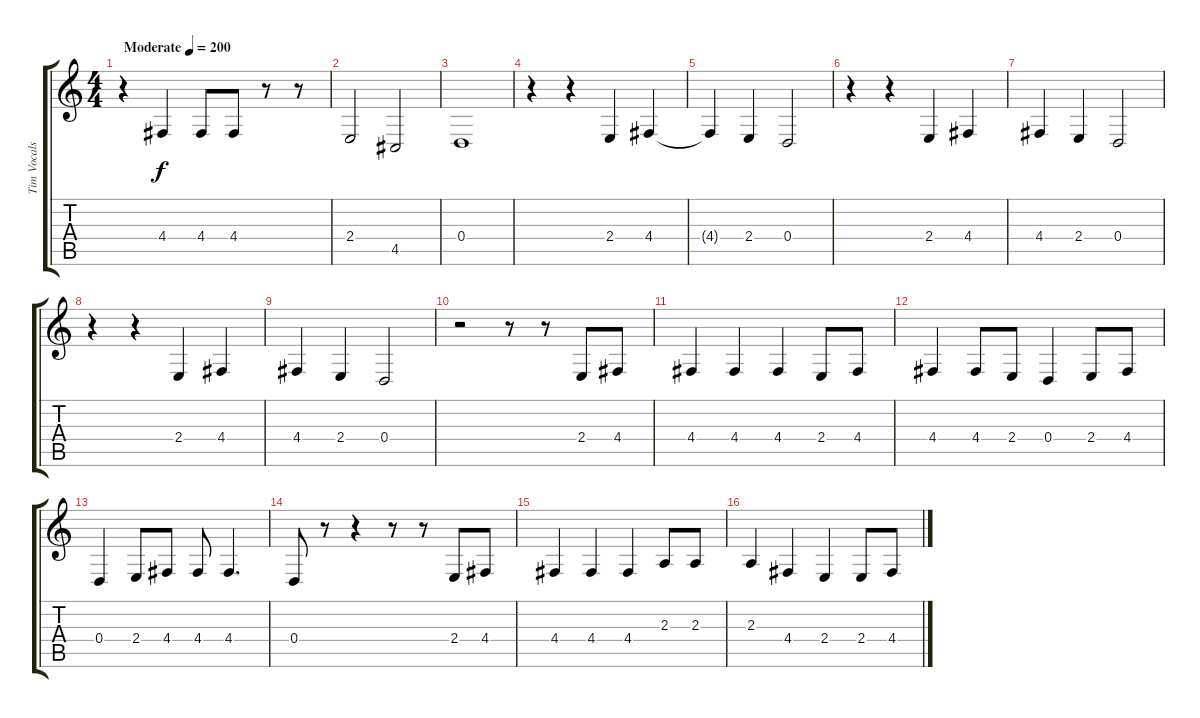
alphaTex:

\track ("Tim Vocals" "Tim Vocals") {instrument lead6voice}
\staff {score tabs}
\tuning (E4 B3 G3 D3 A2 E2) {hide}
\ts (4 4)
\tempo (200 "Moderate")
\clef g2
\ks c
r.4{dy f instrument lead6voice} 4.4.4 4.4.8 4.4.8 r.8 r.8 |
2.4.2 4.5.2 |
0.4.1 |
r.4 r.4 2.4.4 4.4.4 |
4.4{t}.4 2.4.4 0.4.2 |
r.4 r.4 2.4.4 4.4.4 |
4.4.4 2.4.4 0.4.2 |
r.4 r.4 2.4.4 4.4.4 |
4.4.4 2.4.4 0.4.2 |
r.2 r.8 r.8 2.4.8 4.4.8 |
4.4.4 4.4.4 4.4.4 2.4.8 4.4.8 |
4.4.4 4.4.8 2.4.8 0.4.4 2.4.8 4.4.8 |
0.4.4 2.4.8 4.4.8 4.4.8 4.4.4{d} |
0.4.8 r.8 r.4 r.8 r.8 2.4.8 4.4.8 |
4.4.4 4.4.4 4.4.4 2.3.8 2.3.8 |
2.3.4 4.4.4 2.4.4 2.4.8 4.4.8
